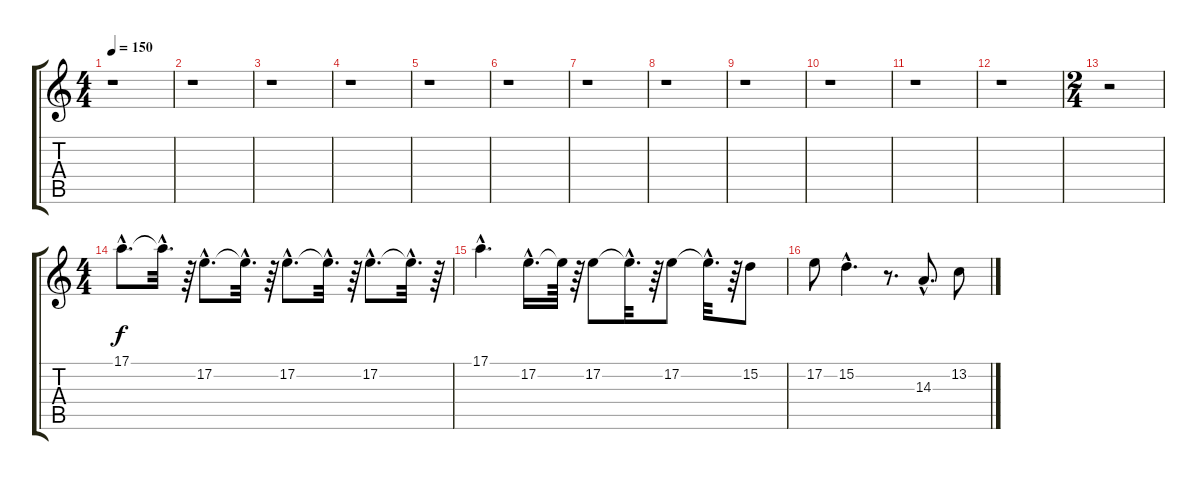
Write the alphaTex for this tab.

\track "" {instrument stringensemble1}
\staff {score tabs}
\tuning (E4 B3 G3 D3 A2 E2) {hide}
\ts (4 4)
\tempo 150
\clef g2
\ks c
r.1{dy f} |
r.1 |
r.1 |
r.1 |
r.1 |
r.1 |
r.1 |
r.1 |
r.1 |
r.1 |
r.1 |
r.1 |
\ts (2 4)
r.2 |
\ts (4 4)
17.1{hac}.8{d} 17.1{hac t}.32{d} r.64 17.2{hac}.8{d} 17.2{hac t}.32{d} r.64 17.2{hac}.8{d} 17.2{hac t}.32{d} r.64 17.2{hac}.8{d} 17.2{hac t}.32{d} r.64 |
17.1{hac}.4{d} 17.2{hac}.16{d} 17.2{t}.64 r.64 17.2.8 17.2{hac t}.32{d} r.64 17.2.8 17.2{hac t}.32{d} r.64 15.2.8 |
17.2.8 15.2{hac}.4{d} r.8{d} 14.3{hac}.8{d} 13.2.8
